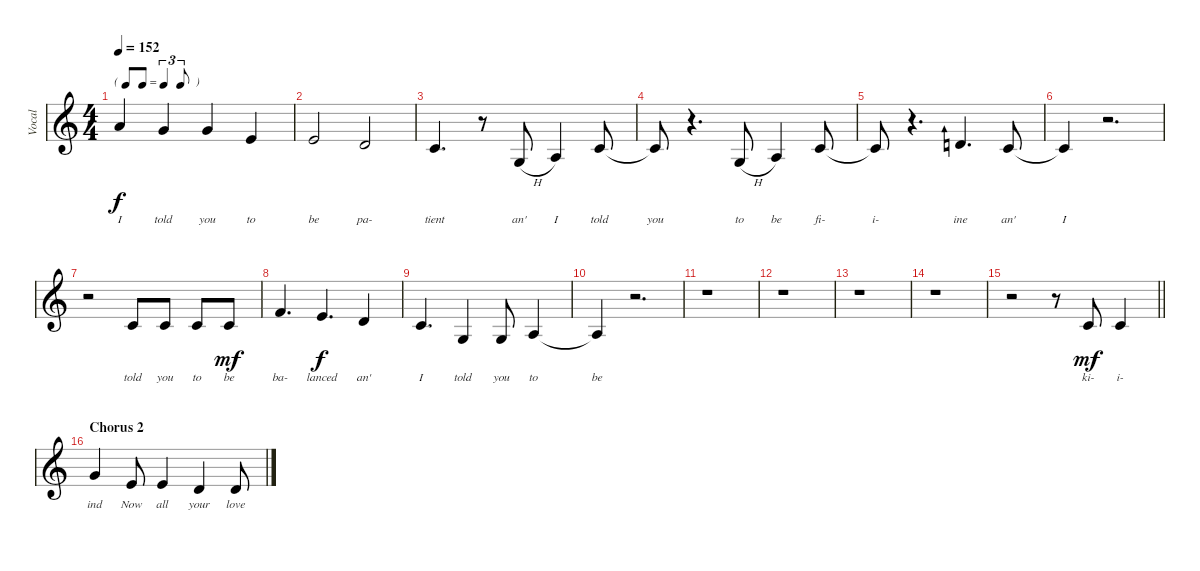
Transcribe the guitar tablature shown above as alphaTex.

\track ("Vocal" "Vocal") {instrument altosax}
\staff {score}
\tuning (E4 B3 G3 D3 A2 E2) {hide}
\ts (4 4)
\tf triplet8th
\tempo 152
\clef g2
\ks c
5.1{t}.4{lyrics (0 "I") lyrics (1 "") lyrics (2 "") lyrics (3 "") lyrics (4 "") dy f} 3.1.4{lyrics (0 "told") lyrics (1 "") lyrics (2 "") lyrics (3 "") lyrics (4 "")} 3.1.4{lyrics (0 "you") lyrics (1 "") lyrics (2 "") lyrics (3 "") lyrics (4 "")} 0.1.4{lyrics (0 "to") lyrics (1 "") lyrics (2 "") lyrics (3 "") lyrics (4 "")} |
0.1.2{lyrics (0 "be") lyrics (1 "") lyrics (2 "") lyrics (3 "") lyrics (4 "")} 3.2.2{lyrics (0 "pa-") lyrics (1 "") lyrics (2 "") lyrics (3 "") lyrics (4 "")} |
1.2.4{d lyrics (0 "tient") lyrics (1 "") lyrics (2 "") lyrics (3 "") lyrics (4 "")} r.8 0.3{h}.8{lyrics (0 "an'") lyrics (1 "") lyrics (2 "") lyrics (3 "") lyrics (4 "")} 2.3.4{lyrics (0 "I") lyrics (1 "") lyrics (2 "") lyrics (3 "") lyrics (4 "")} 1.2.8{lyrics (0 "told") lyrics (1 "") lyrics (2 "") lyrics (3 "") lyrics (4 "")} |
1.2{t}.8{lyrics (0 "you") lyrics (1 "") lyrics (2 "") lyrics (3 "") lyrics (4 "")} r.4{d} 0.3{h}.8{lyrics (0 "to") lyrics (1 "") lyrics (2 "") lyrics (3 "") lyrics (4 "")} 2.3.4{lyrics (0 "be") lyrics (1 "") lyrics (2 "") lyrics (3 "") lyrics (4 "")} 1.2.8{lyrics (0 "fi-") lyrics (1 "") lyrics (2 "") lyrics (3 "") lyrics (4 "")} |
1.2{t}.8{lyrics (0 "i-") lyrics (1 "") lyrics (2 "") lyrics (3 "") lyrics (4 "")} r.4{d} 2.3{be (custom 0 11 4 12 30 12 36 11 40 2 46 1 60 1)}.4{d lyrics (0 "ine") lyrics (1 "") lyrics (2 "") lyrics (3 "") lyrics (4 "")} 1.2.8{lyrics (0 "an'") lyrics (1 "") lyrics (2 "") lyrics (3 "") lyrics (4 "")} |
1.2{t}.4{lyrics (0 "I") lyrics (1 "") lyrics (2 "") lyrics (3 "") lyrics (4 "")} r.2{d} |
r.2 1.2.8{lyrics (0 "told") lyrics (1 "") lyrics (2 "") lyrics (3 "") lyrics (4 "")} 1.2.8{lyrics (0 "you") lyrics (1 "") lyrics (2 "") lyrics (3 "") lyrics (4 "")} 1.2.8{lyrics (0 "to") lyrics (1 "") lyrics (2 "") lyrics (3 "") lyrics (4 "")} 1.2.8{lyrics (0 "be") lyrics (1 "") lyrics (2 "") lyrics (3 "") lyrics (4 "") dy mf} |
1.1.4{d lyrics (0 "ba-") lyrics (1 "") lyrics (2 "") lyrics (3 "") lyrics (4 "")} 0.1.4{d lyrics (0 "lanced") lyrics (1 "") lyrics (2 "") lyrics (3 "") lyrics (4 "") dy f} 3.2.4{lyrics (0 "an'") lyrics (1 "") lyrics (2 "") lyrics (3 "") lyrics (4 "")} |
1.2.4{d lyrics (0 "I") lyrics (1 "") lyrics (2 "") lyrics (3 "") lyrics (4 "")} 0.3.4{lyrics (0 "told") lyrics (1 "") lyrics (2 "") lyrics (3 "") lyrics (4 "")} 0.3.8{lyrics (0 "you") lyrics (1 "") lyrics (2 "") lyrics (3 "") lyrics (4 "")} 2.3.4{lyrics (0 "to") lyrics (1 "") lyrics (2 "") lyrics (3 "") lyrics (4 "")} |
2.3{t}.4{lyrics (0 "be") lyrics (1 "") lyrics (2 "") lyrics (3 "") lyrics (4 "")} r.2{d} |
r.1 |
r.1 |
r.1 |
r.1 |
\barLineRight lightlight
r.2 r.8 1.2.8{lyrics (0 "ki-") lyrics (1 "") lyrics (2 "") lyrics (3 "") lyrics (4 "") dy mf} 1.2.4{lyrics (0 "i-") lyrics (1 "") lyrics (2 "") lyrics (3 "") lyrics (4 "")} |
\section ("" "Chorus 2")
8.2.4{lyrics (0 "ind") lyrics (1 "") lyrics (2 "") lyrics (3 "") lyrics (4 "")} 5.2.8{lyrics (0 "Now") lyrics (1 "") lyrics (2 "") lyrics (3 "") lyrics (4 "")} 5.2.4{lyrics (0 "all") lyrics (1 "") lyrics (2 "") lyrics (3 "") lyrics (4 "")} 3.2.4{lyrics (0 "your") lyrics (1 "") lyrics (2 "") lyrics (3 "") lyrics (4 "")} 3.2.8{lyrics (0 "love") lyrics (1 "") lyrics (2 "") lyrics (3 "") lyrics (4 "")}
